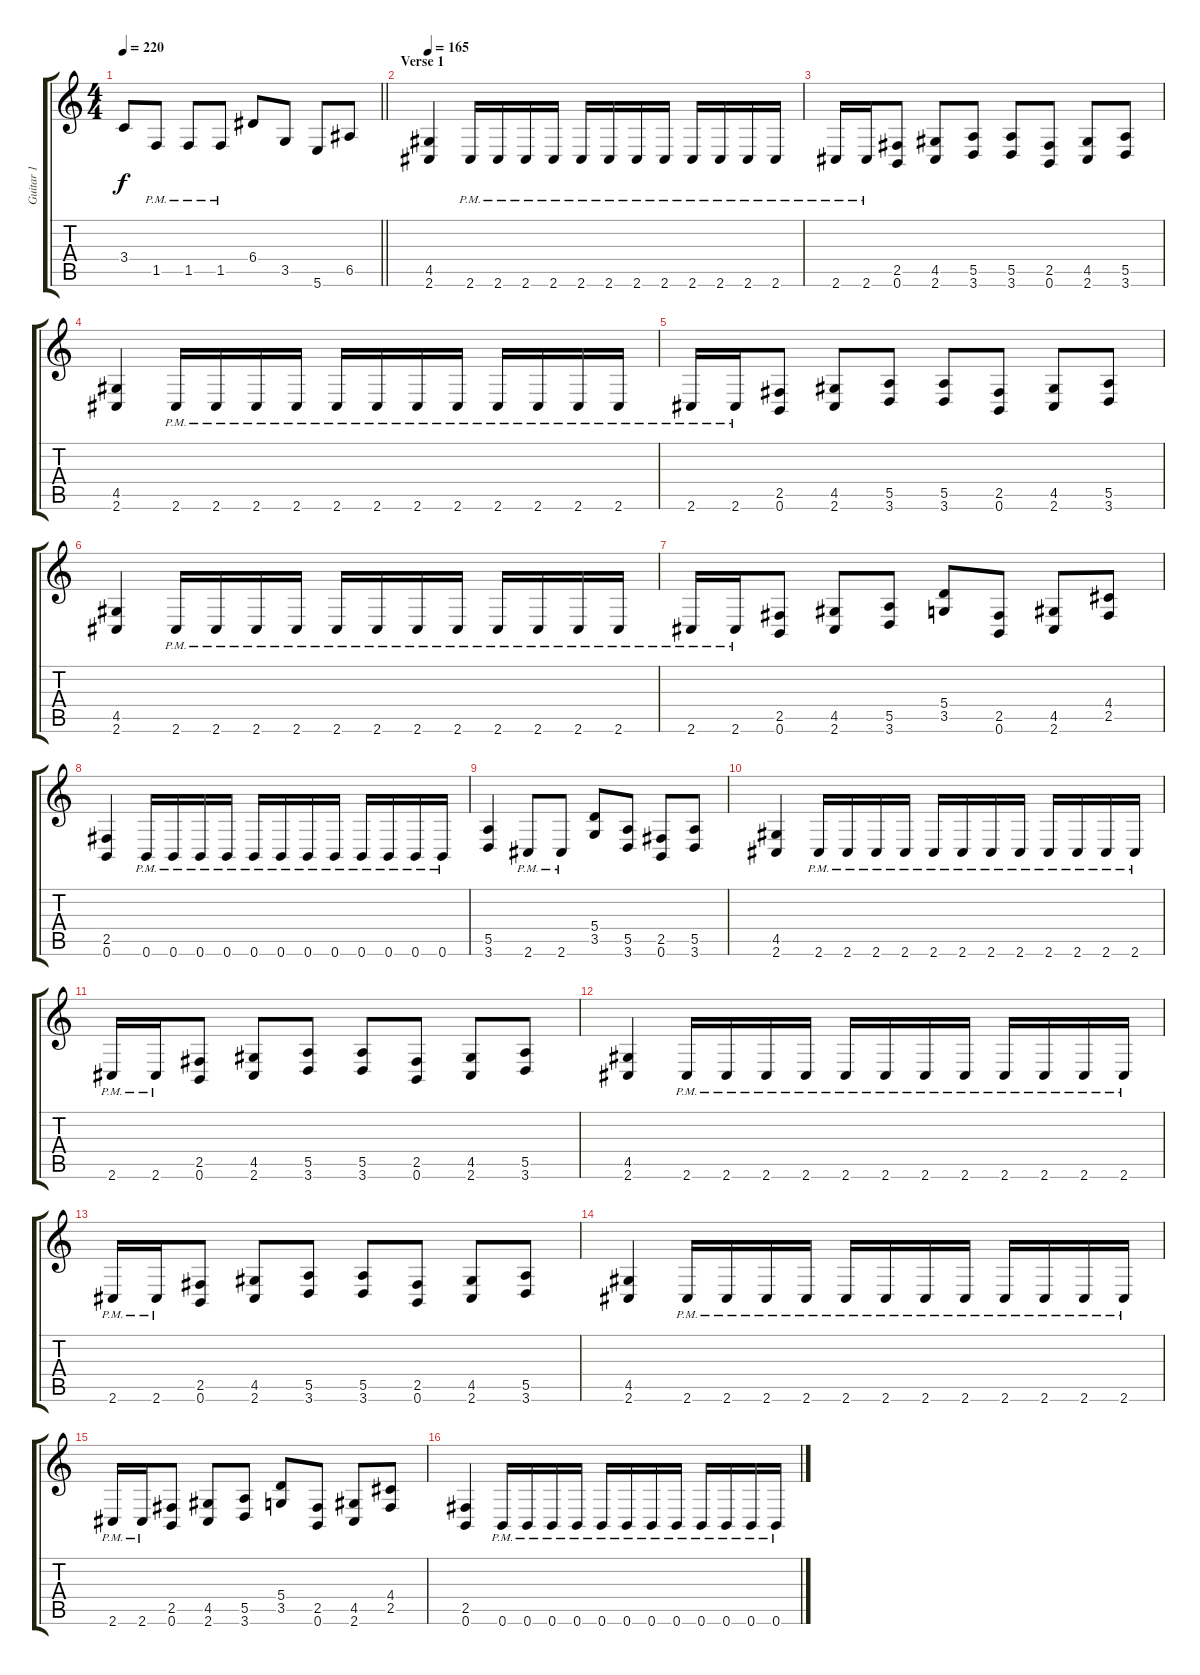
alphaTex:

\track ("Guitar 1" "Guitar 1") {instrument distortionguitar}
\staff {score tabs}
\tuning (B3 Gb3 D3 A2 E2 B1) {hide}
\ts (4 4)
\tempo 220
\clef g2
\barLineRight lightlight
\ks c
3.4.8{dy f} 1.5{pm}.8 1.5{pm}.8 1.5{pm}.8 6.4.8 3.5.8 5.6.8 6.5.8 |
\section ("" "Verse 1")
\tempo 165
(4.5 2.6).4 2.6{pm}.16 2.6{pm}.16 2.6{pm}.16 2.6{pm}.16 2.6{pm}.16 2.6{pm}.16 2.6{pm}.16 2.6{pm}.16 2.6{pm}.16 2.6{pm}.16 2.6{pm}.16 2.6{pm}.16 |
2.6{pm}.16 2.6{pm}.16 (2.5 0.6).8 (4.5 2.6).8 (5.5 3.6).8 (5.5 3.6).8 (2.5 0.6).8 (4.5 2.6).8 (5.5 3.6).8 |
(4.5 2.6).4 2.6{pm}.16 2.6{pm}.16 2.6{pm}.16 2.6{pm}.16 2.6{pm}.16 2.6{pm}.16 2.6{pm}.16 2.6{pm}.16 2.6{pm}.16 2.6{pm}.16 2.6{pm}.16 2.6{pm}.16 |
2.6{pm}.16 2.6{pm}.16 (2.5 0.6).8 (4.5 2.6).8 (5.5 3.6).8 (5.5 3.6).8 (2.5 0.6).8 (4.5 2.6).8 (5.5 3.6).8 |
(4.5 2.6).4 2.6{pm}.16 2.6{pm}.16 2.6{pm}.16 2.6{pm}.16 2.6{pm}.16 2.6{pm}.16 2.6{pm}.16 2.6{pm}.16 2.6{pm}.16 2.6{pm}.16 2.6{pm}.16 2.6{pm}.16 |
2.6{pm}.16 2.6{pm}.16 (2.5 0.6).8 (4.5 2.6).8 (5.5 3.6).8 (5.4 3.5).8 (2.5 0.6).8 (4.5 2.6).8 (4.4 2.5).8 |
(2.5 0.6).4 0.6{pm}.16 0.6{pm}.16 0.6{pm}.16 0.6{pm}.16 0.6{pm}.16 0.6{pm}.16 0.6{pm}.16 0.6{pm}.16 0.6{pm}.16 0.6{pm}.16 0.6{pm}.16 0.6{pm}.16 |
(5.5 3.6).4 2.6{pm}.8 2.6{pm}.8 (5.4 3.5).8 (5.5 3.6).8 (2.5 0.6).8 (5.5 3.6).8 |
(4.5 2.6).4 2.6{pm}.16 2.6{pm}.16 2.6{pm}.16 2.6{pm}.16 2.6{pm}.16 2.6{pm}.16 2.6{pm}.16 2.6{pm}.16 2.6{pm}.16 2.6{pm}.16 2.6{pm}.16 2.6{pm}.16 |
2.6{pm}.16 2.6{pm}.16 (2.5 0.6).8 (4.5 2.6).8 (5.5 3.6).8 (5.5 3.6).8 (2.5 0.6).8 (4.5 2.6).8 (5.5 3.6).8 |
(4.5 2.6).4 2.6{pm}.16 2.6{pm}.16 2.6{pm}.16 2.6{pm}.16 2.6{pm}.16 2.6{pm}.16 2.6{pm}.16 2.6{pm}.16 2.6{pm}.16 2.6{pm}.16 2.6{pm}.16 2.6{pm}.16 |
2.6{pm}.16 2.6{pm}.16 (2.5 0.6).8 (4.5 2.6).8 (5.5 3.6).8 (5.5 3.6).8 (2.5 0.6).8 (4.5 2.6).8 (5.5 3.6).8 |
(4.5 2.6).4 2.6{pm}.16 2.6{pm}.16 2.6{pm}.16 2.6{pm}.16 2.6{pm}.16 2.6{pm}.16 2.6{pm}.16 2.6{pm}.16 2.6{pm}.16 2.6{pm}.16 2.6{pm}.16 2.6{pm}.16 |
2.6{pm}.16 2.6{pm}.16 (2.5 0.6).8 (4.5 2.6).8 (5.5 3.6).8 (5.4 3.5).8 (2.5 0.6).8 (4.5 2.6).8 (4.4 2.5).8 |
(2.5 0.6).4 0.6{pm}.16 0.6{pm}.16 0.6{pm}.16 0.6{pm}.16 0.6{pm}.16 0.6{pm}.16 0.6{pm}.16 0.6{pm}.16 0.6{pm}.16 0.6{pm}.16 0.6{pm}.16 0.6{pm}.16
